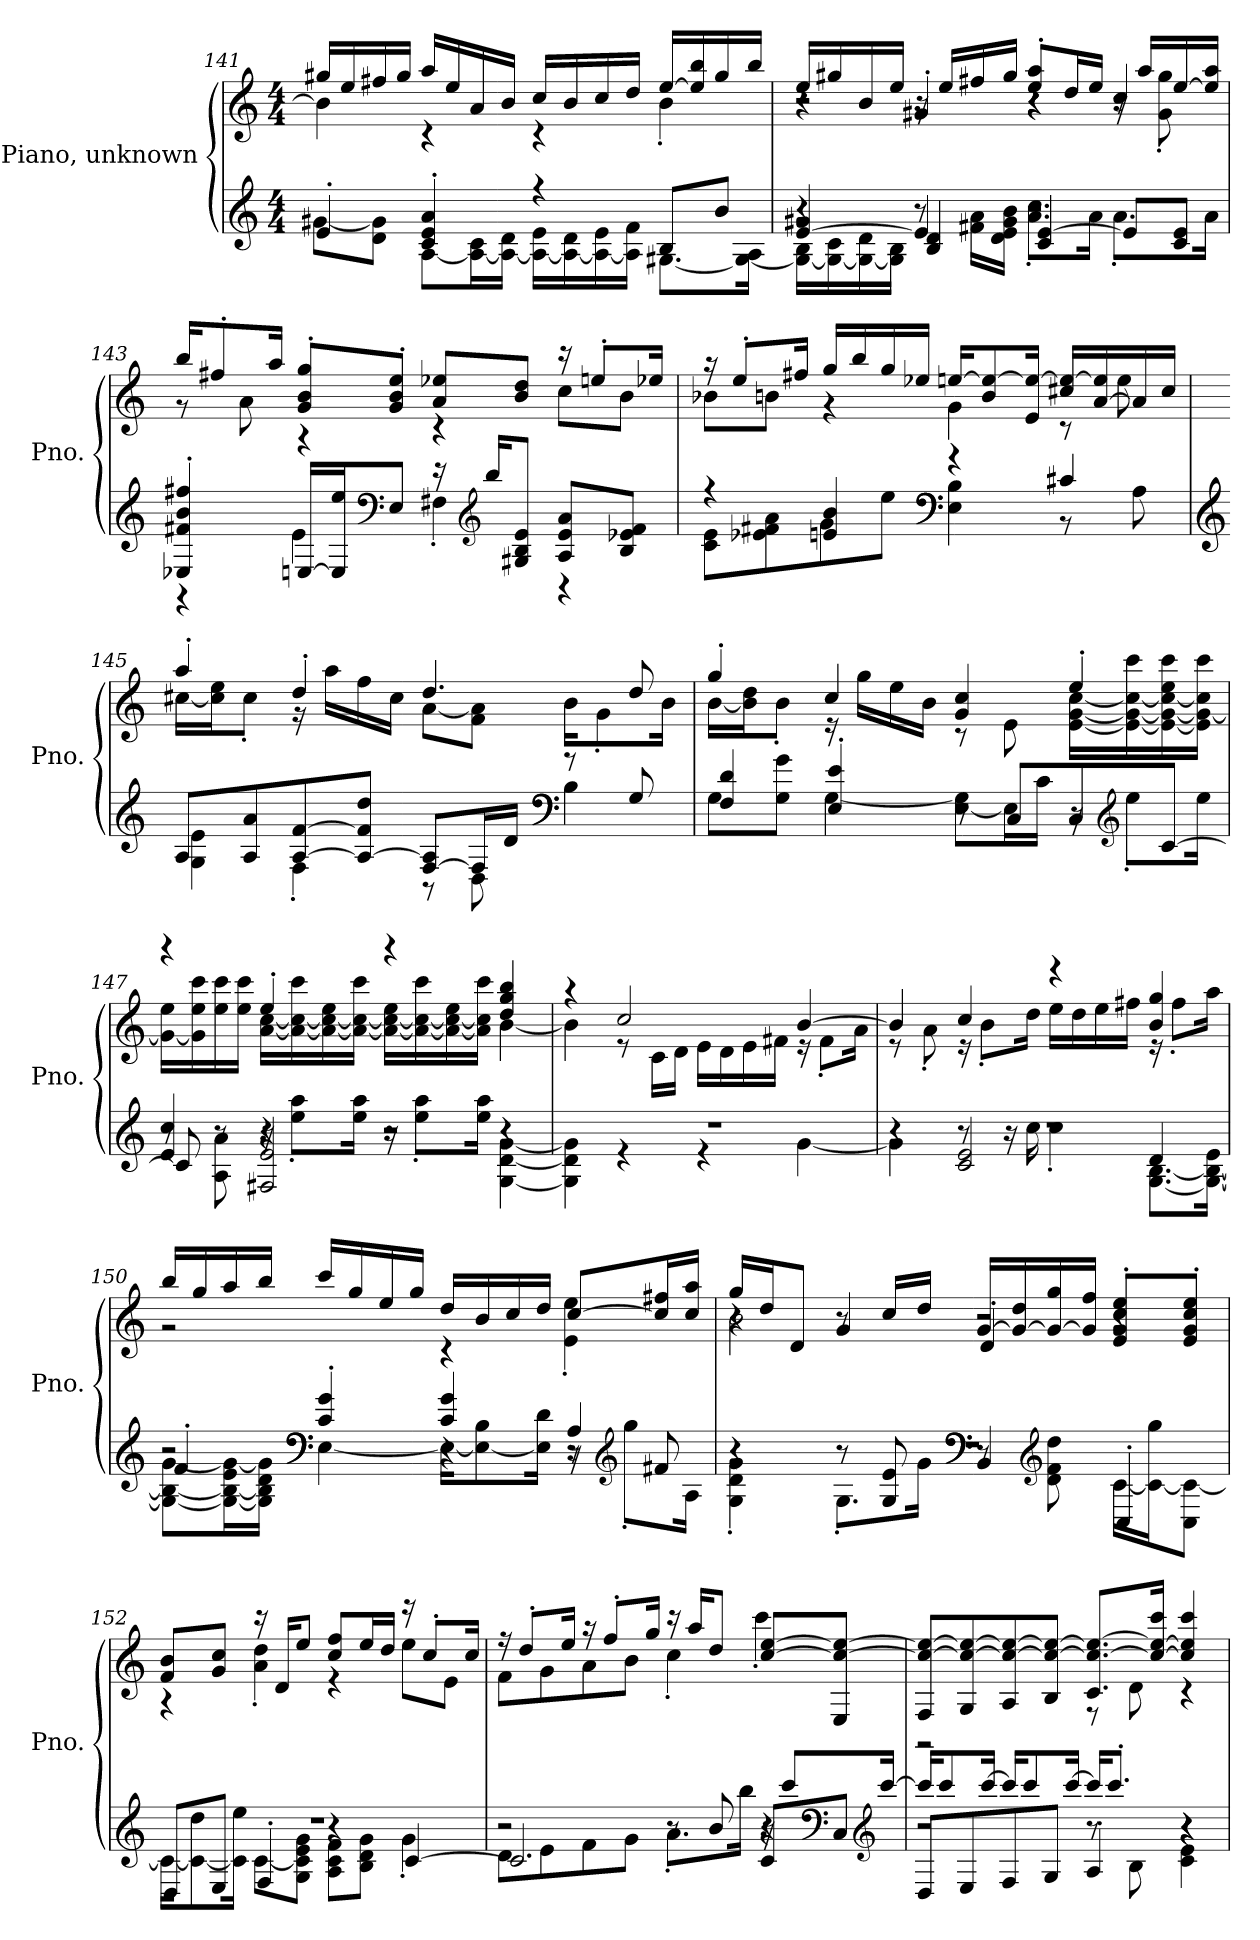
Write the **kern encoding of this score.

**kern	**kern
*part1	*part1
*staff2	*staff1
*I"Piano, unknown	*
*I'Pno.	*
*clefG2	*clefG2
*k[]	*k[]
*M4/4	*M4/4
=141	=141
*^	*^
4e'/	[8g#X\L	16gg#X/LL	4b\]
.	.	16ee/	.
.	8d\ 8g#\]J	16ff#X/	.
.	.	16gg#/JJ	.
4c/' 4e/' 4a/'	[8A\L	16aa/LL	4r
.	.	16ee/	.
.	16A\_ 16c\L	16a/	.
.	16A\_ 16d\JJ	16b/JJ	.
4r	16A\_ 16e\LL	16cc/LL	4r
.	16A\_ 16d\	16b/	.
.	16A\_ 16e\	16cc/	.
.	16A\] 16f\JJ	16dd/JJ	.
8B/L	[8.G#X\L	[16ee/LL	4b'\
.	.	16ee/] 16bb/	.
8b/J	.	16gg#/	.
.	16G#\_ 16A\Jk	16bb/JJ	.
!!LO:LB:g=z
=142	=142	=142	=142
*	*^	*	*^
[4e/ 4g#X/	16G#\_ 16B\LL	4r	16ee/LL	2r	4r
.	16G#\_ 16c\	.	16gg#X/	.	.
.	16G#\_ 16d\	.	16b/	.	.
.	16G#\] 16B\JJ	.	16ee/JJ	.	.
4e/]	8r	4B/ 4d/	16r	.	4g#X'/
.	.	.	16ee/LL	.	.
.	16f#X\ 16a\LL	.	16ff#X/	.	.
.	16d\ 16e\ 16g#\ 16b\JJ	.	16gg#/JJ	.	.
2r	8.a\' 8.cc\'L	4c/ [4e/	8ee/' 8aa/'L	4r	4r
.	.	.	16dd/L	.	.
.	16a\Jk	.	16ee/JJ	.	.
.	8.a'\L	8e/L]	16r	8r	4cc/
.	.	.	16aa/LL	.	.
.	.	8c/ 8e/J	[16ee/	8g#\' 8gg#\'	.
.	16a\Jk	.	16ee/] 16aa/JJ	.	.
*	*v	*v	*	*	*
*	*	*	*v	*v
=143	=143	=143	=143
4E-X/' 4f#X/' 4b/' 4ff#X/'	4r	16bb/KL	8r
.	.	8ff#X'/	.
.	.	.	8a\
.	.	16aa/Jk	.
[16En/LL	4e\	8g/' 8b/' 8gg/'L	4r
16E/] 16ee/J	.	.	.
*clefF4	*	*	*
8E/J	.	8g/' 8b/' 8ee/'J	.
16r	4F#X'\	8a/ 8ee-X/L	4r
*clefG2	*	*	*
16bb/KL	.	.	.
8G#X/ 8B/ 8e/J	.	8b/ 8dd/J	.
8A/ 8e/ 8a/L	4r	16r	8cc\L
.	.	8een'/L	.
8B/ 8e-X/ 8f#/J	.	.	8b\J
.	.	16ee-X/Jk	.
!!LO:LB:g=z	!!
=144	=144	=144	=144
4r	8c\ 8e\L	16r	8b-X\L
.	.	8ee'/L	.
.	8e-X\ 8f#X\ 8a\	.	8bn\J
.	.	16ff#X/Jk	.
4en/ 4b/	8g\	16gg/LL	4r
.	.	16bb/	.
.	8ee\J	16gg/	.
.	.	16ee-X/JJ	.
*clefF4	*	*	*
4r	4E\ 4B\	[16een/KL	4g\
.	.	8b/ 8ee/_	.
.	.	16e/ 16ee/_Jk	.
4c#X/	8r	16cc#X/ 16ee/_LL	8r
.	.	[16a/ 16ee/]	.
.	8A\	16a/]	8ee\
.	.	16cc#/JJ	.
=145	=145	=145	=145
*clefG2	*	*	*
8A/L	4G\ 4e\	4aa'/	[16cc#X\LL
.	.	.	16cc#\] 16ee\J
8A/ 8a/	.	.	8cc#'\J
[8A/ [8f/	4F'\	4dd'/	16r
.	.	.	16aa\LL
8A/_ 8f/] 8dd/J	.	.	16ff\
.	.	.	16cc#\JJ
[8F/ 8A/]L	8r	4.dd/	[8a\L
16F/L]	8D\	.	8f\ 8a\]J
16d/JJ	.	.	.
*clefF4	*	*	*
8r	4B\	.	16b\KL
.	.	.	8g'\
8G/	.	8dd/	.
.	.	.	16b\Jk
!!LO:LB:g=z	!!
=146	=146	=146	=146
*	*^	*	*
1r	8G\L	4F/ 4d/	4gg'/	[16b\LL
.	.	.	.	16b\] 16dd\J
.	8G\ 8g\J	.	.	8b'\J
.	[4G\	4E/' 4e/'	4cc/	16r
.	.	.	.	16gg\LL
.	.	.	.	16ee\
.	.	.	.	16b\JJ
.	[8E\ 8G\]L	8r	4g/ 4cc/	8r
.	16E\L]	8C/L	.	8e\
.	16c\JJ	.	.	.
.	16r	8C/	4ee'/	[16e\ [16g\ [16cc\LL
*clefG2	*	*	*	*
.	8ee'\L	.	.	16e\_ 16g\_ 16cc\_ 16ccc\
.	.	[8c/J	.	16e\_ 16g\_ 16cc\_ 16ee\ 16ccc\
.	16ee\Jk	.	.	16e\] 16g\_ 16cc\] 16ccc\JJ
=147	=147	=147	=147	=147
4e/ 4cc/	8r	8c/]	4r	16g\_ 16ee\LL
.	.	.	.	16g\] 16ee\ 16ccc\
.	8A\ 8a\	8r	.	16ee\ 16ccc\
.	.	.	.	16ee\ 16ccc\JJ
4r	16r	2F#X/ 2e/	4ee'/	[16a\ [16cc\LL
.	8ee\' 8aa\'L	.	.	16a\_ 16cc\_ 16ccc\
.	.	.	.	16a\_ 16cc\_ 16ee\
.	16ee\ 16aa\Jk	.	.	16a\_ 16cc\_ 16ccc\JJ
2r	16r	.	4r	16a\_ 16cc\_ 16ee\LL
.	8ee\' 8aa\'L	.	.	16a\_ 16cc\_ 16ccc\
.	.	.	.	16a\_ 16cc\_ 16ee\
.	16ee\ 16aa\Jk	.	.	16a\] 16cc\] 16ccc\JJ
.	[4G\ [4d\ [4g\	4r	4dd/ 4gg/ 4bb/	[4b\
*	*v	*v	*	*
!!LO:LB:g=z	!!
=148	=148	=148	=148
1r	4G\] 4d\] 4g\]	4r	4b\]
.	4r	2cc/	8r
.	.	.	16c\LL
.	.	.	16d\JJ
.	4r	.	16e\LL
.	.	.	16d\
.	.	.	16e\
.	.	.	16f#X\JJ
.	[4g\	[4b/	16r
.	.	.	8f#'\L
.	.	.	16a\Jk
=149	=149	=149	=149
*	*^	*	*
1r	4g\]	4r	4b/]	8r
.	.	.	.	8a'\
.	8r	2c/ 2e/	4cc/	16r
.	.	.	.	8b'\L
.	16r	.	.	.
.	16cc\	.	.	16dd\Jk
.	4cc'\	.	4r	16ee\LL
.	.	.	.	16dd\
.	.	.	.	16ee\
.	.	.	.	16ff#X\JJ
.	[8.G\ [8.B\L	4d/	4b/ 4gg/	16r
.	.	.	.	8ff#'\L
.	16G\_ 16B\_ 16e\Jk	.	.	16aa\Jk
!!LO:LB:g=z	!!
=150	=150	=150	=150	=150
2r	8G\_ 8B\_ [8g\L	4f'/	16bb/LL	2r
.	.	.	16gg/	.
.	16G\_ 16B\_ 16e\ 16g\_L	.	16aa/	.
.	16G\] 16B\] 16d\ 16g\]JJ	.	16bb/JJ	.
*clefF4	*	*	*	*
.	[4E\	4c/' 4g/'	16ccc/LL	.
.	.	.	16gg/	.
.	.	.	16ee/	.
.	.	.	16gg/JJ	.
4r	16E\KL_	4c/ 4g/	16dd/LL	4r
.	8E\_ 8B\	.	16b/	.
.	.	.	16cc/	.
.	16E\] 16d\Jk	.	16dd/JJ	.
8r	16r	4A/	[8cc/L	4e\' 4ee\'
*clefG2	*	*	*	*
.	8gg'\L	.	.	.
8f#X/	.	.	16cc/] 16ff#X/L	.
.	16A\Jk	.	16cc/ 16aa/JJ	.
=151	=151	=151	=151	=151
*	*	*	*	*^
1r	4G\' 4d\' 4g\'	4r	16gg/LL	2b\	4r
.	.	.	16dd/J	.	.
.	.	.	8d/J	.	.
.	8.G'\L	8r	8r	.	4g/
.	.	8G/ 8e/	16cc/LL	.	.
.	16g\Jk	.	16dd/JJ	.	.
*clefF4	*	*	*	*	*
.	8r	4BB/	[16g/LL	2r	4d'/
.	.	.	16g/_ 16dd/	.	.
*clefG2	*	*	*	*	*
.	8d\ 8f\ 8dd\	.	16g/_ 16gg/	.	.
.	.	.	16g/] 16ff/JJ	.	.
.	[16c\LL	4C'/	8e/' 8g/' 8cc/' 8ee/'L	.	4r
.	16c\_ 16gg\J	.	.	.	.
.	8C\ 8c\_J	.	8e/' 8g/' 8cc/' 8ee/'J	.	.
*	*	*	*	*v	*v
!!LO:PB:g=z
=152	=152	=152	=152	=152
1r	16c\KL_	8D/L	8f/ 8b/L	4r
.	8c\_ 8dd\	.	.	.
.	.	8E/J	8g/ 8cc/J	.
.	16c\] 16ee\Jk	.	.	.
.	[8c\L	4F'/	16r	4a\' 4dd\'
.	.	.	16d/KL	.
.	8G\ 8c\] 8e\ 8g\J	.	8ee/J	.
.	8A\ 8c\ 8f\L	4r	8cc/ 8ff/L	4r
.	8B\ 8d\ 8g\J	.	16ee/L	.
.	.	.	16dd/JJ	.
.	4g'\	[4c/	16r	8ee\L
.	.	.	8cc'/L	.
.	.	.	.	8e\J
.	.	.	16cc/Jk	.
=153	=153	=153	=153	=153
2r	8d\L	2.c/]	16r	8f\L
.	.	.	8dd'/L	.
.	8e\	.	.	8g\
.	.	.	16ee/Jk	.
.	8f\	.	16r	8a\
.	.	.	8ff'/L	.
.	8g\J	.	.	8b\J
.	.	.	16gg/Jk	.
8r	8.a'\L	.	16r	4cc'\
.	.	.	16aa/KL	.
8b/	.	.	8dd/J	.
.	16bb\Jk	.	.	.
16r	4r	8c/L	[8cc/ [8ee/L	4ccc'\
8ccc/L	.	.	.	.
*clefF4	*	*	*	*
.	.	8C/J	8E/ 8cc/_ 8ee/_J	.
*clefG2	*	*	*	*
[16ccc/Jk	.	.	.	.
!!LO:LB:g=z	!!
=154	=154	=154	=154	=154
16ccc/KL]	2r	8D/L	8F/ 8cc/_ 8ee/_L	2r
8ccc/	.	.	.	.
.	.	8E/	8G/ 8cc/_ 8ee/_	.
[16ccc/Jk	.	.	.	.
16ccc/KL]	.	8F/	8A/ 8cc/_ 8ee/_	.
8ccc/	.	.	.	.
.	.	8G/J	8B/ 8cc/_ 8ee/_J	.
[16ccc/Jk	.	.	.	.
16ccc/KL]	8r	4A'/	8.c/ 8.cc/_ 8.ee/_L	8r
8.ccc'/J	.	.	.	.
.	8B\	.	.	8d\
.	.	.	16cc/_ 16ee/_ 16ccc/Jk	.
4r	4c\ 4e\	4r	4cc/] 4ee/] 4ccc/	4r
*v	*v	*v	*	*
*	*v	*v
=	=
*-	*-
